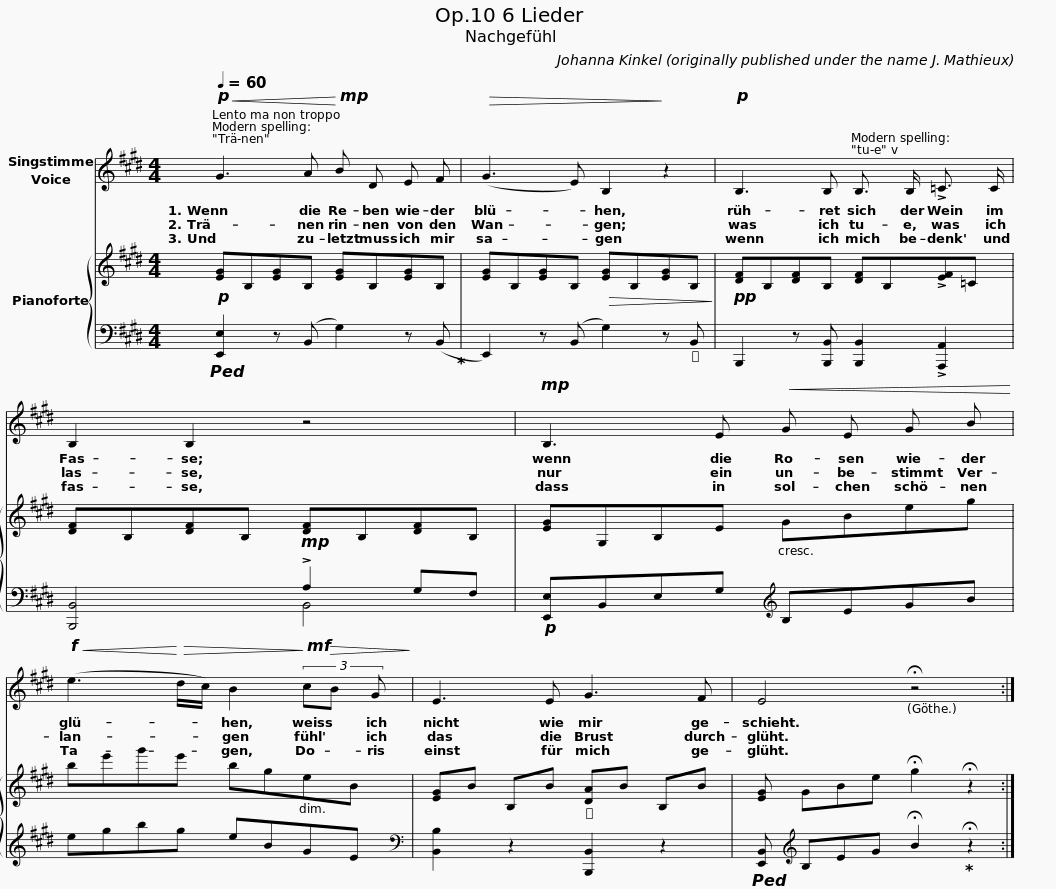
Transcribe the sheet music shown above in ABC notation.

X:1
%%score 1 { 2 | ( 3 4 ) }
L:1/8
Q:1/4=60
M:4/4
I:linebreak $
K:E
V:1 treble
V:2 treble
V:3 bass
V:4 bass
V:1
!p!!<(! G3 A!<)!!mp! B D E F |!>(! (G3 E) B,2!>)! z2 |$!p! B,3 B, B,3/2 B,/ !>!=C3/2 C/ | B,2 B,2 z4 |!mp! B,3 E!<(! G E G B!<)! |$ %5
!f!!<(! (e3!<)!!>(! d/c/) B2!>)!!mf!!>(! (3cB G!>)! | E3 E G3 F | E4 !fermata!z4 :| %8
V:2
!p! [EG]B,[EG]B, [EG]B,[EG]B, | [EG]B,[EG]B,!>(! [EG]B,[EG]B,!>)! |$!pp! [DF]B,[DF]B, [DF]B,!>![EF]=C | [DF]B,[DF]B, [DF]B,[DF]B, | [EG]G,B,E GBeg |$ %5
 be'g'e' bgeB | [EG]B B,B [DA]B B,B | [EG] GBe !fermata!g2 !fermata!z2 :| %8
V:3
!ped! [E,,E,]2 z (B,, G,2) z (B,,!ped-up! | E,,2) z (B,, G,2) z B,, |$ B,,,2 z [B,,,B,,] [B,,,B,,]2 !>![A,,,A,,]2 | [B,,,B,,]4!mp! !>!A,2 G,F, |!p! [E,,E,]B,,E,G,[K:treble] B,EGB |$ %5
 egbg eBGE |[K:bass] [B,,B,]2 z2 [B,,,B,,]2 z2 |!ped! [E,,B,,][K:treble] B,EG !fermata!B2!ped-up! !fermata!z2 :| %8
V:4
 x8 | x8 |$ x8 | x4 B,,4 | x4[K:treble] x4 |$ %5
 x8 |[K:bass] x8 | x[K:treble] x7 :| %8
